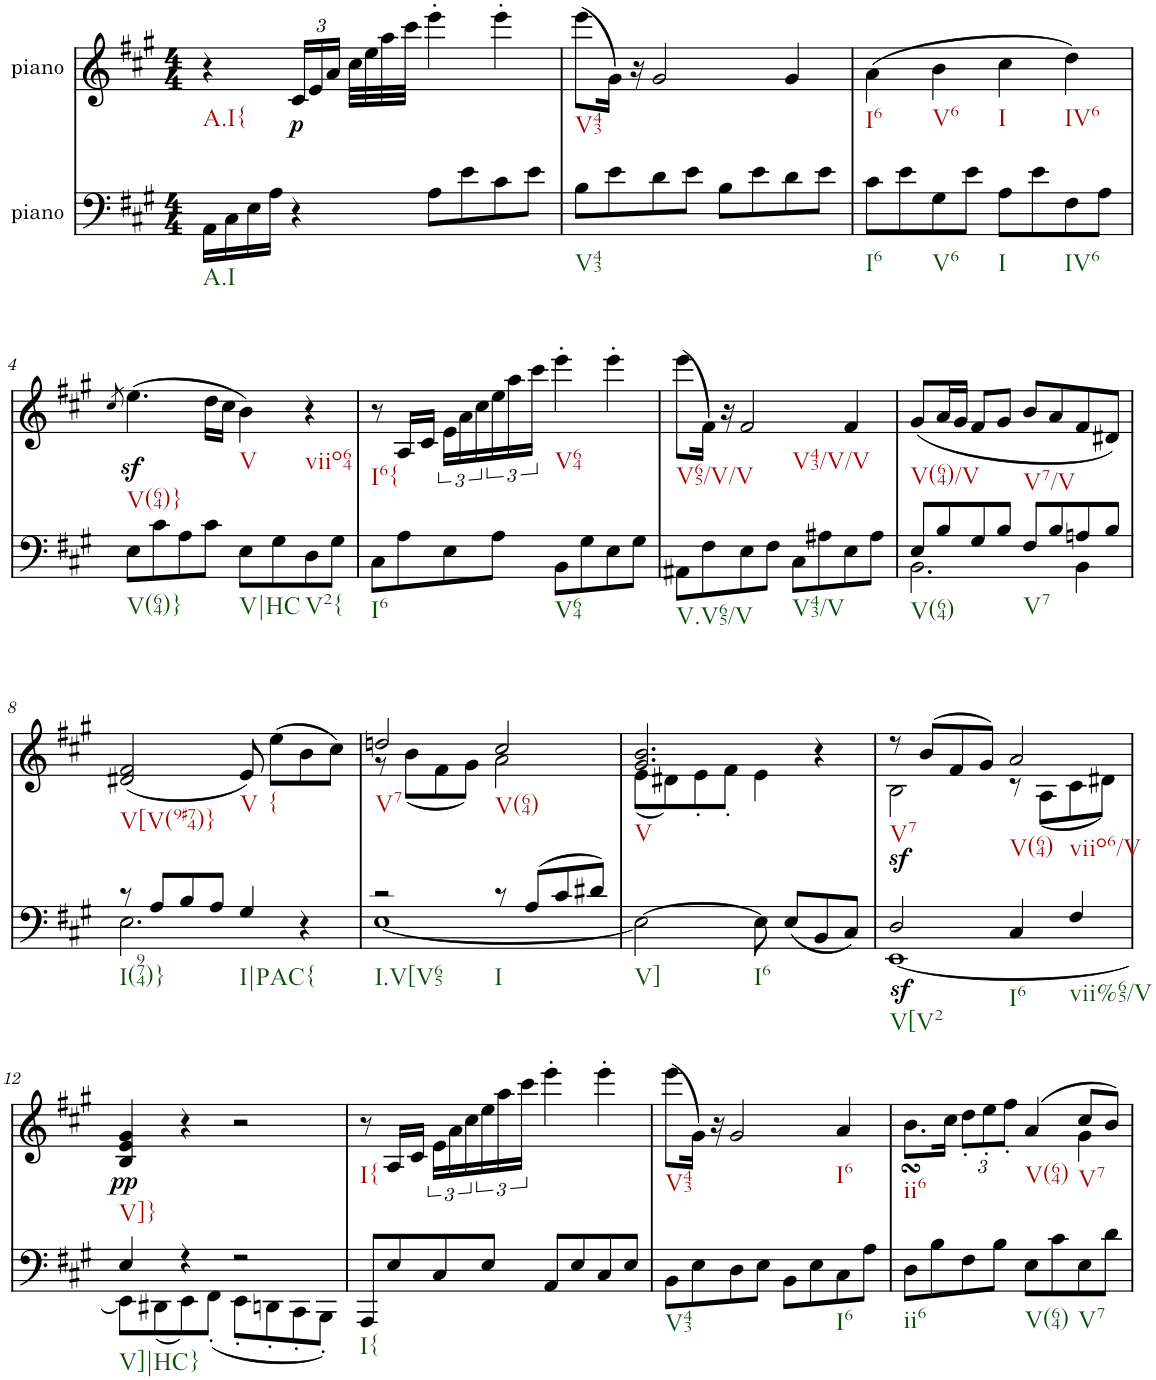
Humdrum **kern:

**kern	**dynam	**kern	**dynam	**harte
*part2	*part2	*part1	*part1	*part1
*staff2	*staff2	*staff1	*staff1	*
*I"piano	*	*I"piano	*	*
*I'Pno	*	*I'Pno	*	*
*clefF4	*	*clefG2	*	*
*k[f#c#g#]	*	*k[f#c#g#]	*	*
*A:	*	*A:	*	*
*M4/4	*	*M4/4	*	*
=1	=1	=1	=1	=1
16AA\LL	.	4r	.	.
16C#\	.	.	.	.
16E\	.	.	.	.
16A\JJ	.	.	.	.
*	*	*Xbrackettup	*	*
!	!	!	!LO:DY:b	!
4r	.	24c#/LL	p	.
.	.	24e/	.	.
.	.	24a/JJ	.	.
.	.	32cc#\LLL	.	.
.	.	32ee\	.	.
.	.	32aa\	.	.
.	.	32ccc#\JJJ	.	.
8A\L	.	4eee'\	.	.
8e\	.	.	.	.
8c#\	.	4eee'\	.	.
8e\J	.	.	.	.
=2	=2	=2	=2	=2
8B\L	.	(8eee\L	.	.
8e\	.	16g#\Jk)	.	.
.	.	16r	.	.
8d\	.	2g#/	.	.
8e\J	.	.	.	.
8B\L	.	.	.	.
8e\	.	.	.	.
8d\	.	4g#/	.	.
8e\J	.	.	.	.
=3	=3	=3	=3	=3
8c#\L	.	(4a\	.	.
8e\	.	.	.	.
8G#\	.	4b\	.	.
8e\J	.	.	.	.
8A\L	.	4cc#\	.	.
8e\	.	.	.	.
8F#\	.	4dd\)	.	.
8A\J	.	.	.	.
!!LO:LB:g=z
=4	=4	=4	=4	=4
.	.	8qcc#/	.	.
8E\L	.	(4.eez<\	.	.
8c#\	.	.	.	.
8A\	.	.	.	.
8c#\J	.	16dd\LL	.	.
.	.	16cc#\JJ	.	.
8E\L	.	4b\)	.	.
8G#\	.	.	.	.
8D\	.	4r	.	.
8G#\J	.	.	.	.
=5	=5	=5	=5	=5
8C#\L	.	8r	.	.
8A\	.	16A/LL	.	.
.	.	16c#/JJ	.	.
*	*	*brackettup	*	*
8E\	.	24e\LL	.	.
.	.	24a\	.	.
.	.	24cc#\	.	.
8A\J	.	24ee\	.	.
.	.	24aa\	.	.
.	.	24ccc#\JJ	.	.
8BB\L	.	4eee'\	.	.
8G#\	.	.	.	.
8E\	.	4eee'\	.	.
8G#\J	.	.	.	.
=6	=6	=6	=6	=6
8AA#X\L	.	(8eee\L	.	.
8F#\	.	16f#\Jk)	.	.
.	.	16r	.	.
8E\	.	2f#/	.	.
8F#\J	.	.	.	.
8C#\L	.	.	.	.
8A#X\	.	.	.	.
8E\	.	4f#/	.	.
8A#\J	.	.	.	.
=7	=7	=7	=7	=7
*^	*	*	*	*
8E/L	2.BB\	.	(8g#/L	.	.
8B/	.	.	16a/L	.	.
.	.	.	16g#/JJ	.	.
8G#/	.	.	8f#/L	.	.
8B/J	.	.	8g#/J	.	.
8F#/L	.	.	8b/L	.	.
8B/	.	.	8a/	.	.
8An/	4BB\	.	8f#/	.	.
8B/J	.	.	8d#X/J)	.	.
!!LO:LB:g=z
=8	=8	=8	=8	=8	=8
8r	2.E\	.	(2d#X/ 2f#/	.	.
8A/L	.	.	.	.	.
8B/	.	.	.	.	.
8A/J	.	.	.	.	.
4G#/	.	.	8e/)	.	.
!	!	!	!	!	!LO:H:kt={
.	.	.	(8ee\L	.	N
4r	4ryy	.	8b\	.	.
.	.	.	8cc#\J)	.	.
=9	=9	=9	=9	=9	=9
*	*	*	*^	*	*
2r	[1E	.	2ddn/	8r	.	.
.	.	.	.	(8b\L	.	.
.	.	.	.	8f#\	.	.
.	.	.	.	8g#\J)	.	.
8r	.	.	2cc#/	2a\	.	.
(8A/L	.	.	.	.	.	.
8c#/	.	.	.	.	.	.
8d#X/J)	.	.	.	.	.	.
*v	*v	*	*	*	*	*
=10	=10	=10	=10	=10	=10
2E\_	.	2.g#/ 2.b/	(8e\L	.	.
.	.	.	8d#X\)	.	.
.	.	.	8e'\	.	.
.	.	.	8f#'\J	.	.
8E\]	.	.	4e\	.	.
(8E/L	.	.	.	.	.
8BB/	.	4r	4ryy	.	.
8C#/J)	.	.	.	.	.
=11	=11	=11	=11	=11	=11
*^	*	*	*	*	*
!	!	!LO:DY:a	!	!	!	!
!	!	!LO:DY:n=1:b	!	!	!	!
2D/	[1EE	sf sf	8r	2B\	.	.
.	.	.	(8b/L	.	.	.
.	.	.	8f#/	.	.	.
.	.	.	8g#/J)	.	.	.
4C#/	.	.	2a/	8r	.	.
.	.	.	.	(<8A\L	.	.
4F#/	.	.	.	8c#\	.	.
.	.	.	.	8d#X\J)	.	.
!!LO:LB:g=z
=12	=12	=12	=12	=12	=12	=12
!	!	!	!	!	!LO:DY:b	!
*	*	*	*v	*v	*	*
4E/	8EE\L]	.	4B/ 4e/ 4g#/	pp	.
.	(8DD#X\	.	.	.	.
4r	8EE\)	.	4r	.	.
.	(8FF#'\J	.	.	.	.
2r	8EE'\L	.	2r	.	.
.	8DDn'\	.	.	.	.
.	8CC#'\	.	.	.	.
.	8BBB'\J)	.	.	.	.
*v	*v	*	*	*	*
=13	=13	=13	=13	=13
8AAA/L	.	8r	.	.
8E/	.	16A/LL	.	.
.	.	16c#/JJ	.	.
8C#/	.	24e\LL	.	.
.	.	24a\	.	.
.	.	24cc#\	.	.
8E/J	.	24ee\	.	.
.	.	24aa\	.	.
.	.	24ccc#\JJ	.	.
8AA/L	.	4eee'\	.	.
8E/	.	.	.	.
8C#/	.	4eee'\	.	.
8E/J	.	.	.	.
=14	=14	=14	=14	=14
8BB\L	.	(8eee\L	.	.
8E\	.	16g#\Jk)	.	.
.	.	16r	.	.
8D\	.	2g#/	.	.
8E\J	.	.	.	.
8BB\L	.	.	.	.
8E\	.	.	.	.
8C#\	.	4a/	.	.
8A\J	.	.	.	.
=15	=15	=15	=15	=15
*	*	*^	*	*
8D\L	.	2ryy	8.bsSSS\L	.	.
8B\	.	.	.	.	.
.	.	.	16cc#\Jk	.	.
*	*	*	*Xbrackettup	*	*
8F#\	.	.	12dd'\L	.	.
.	.	.	12ee'\	.	.
8B\J	.	.	.	.	.
.	.	.	12ff#'\J	.	.
8E\L	.	(4a/	4ryy	.	.
8c#\	.	.	.	.	.
8E\	.	8cc#/L	4g#\	.	.
8d\J	.	8b/J)	.	.	.
*	*	*v	*v	*	*
=	=	=	=	=
*-	*-	*-	*-	*-
